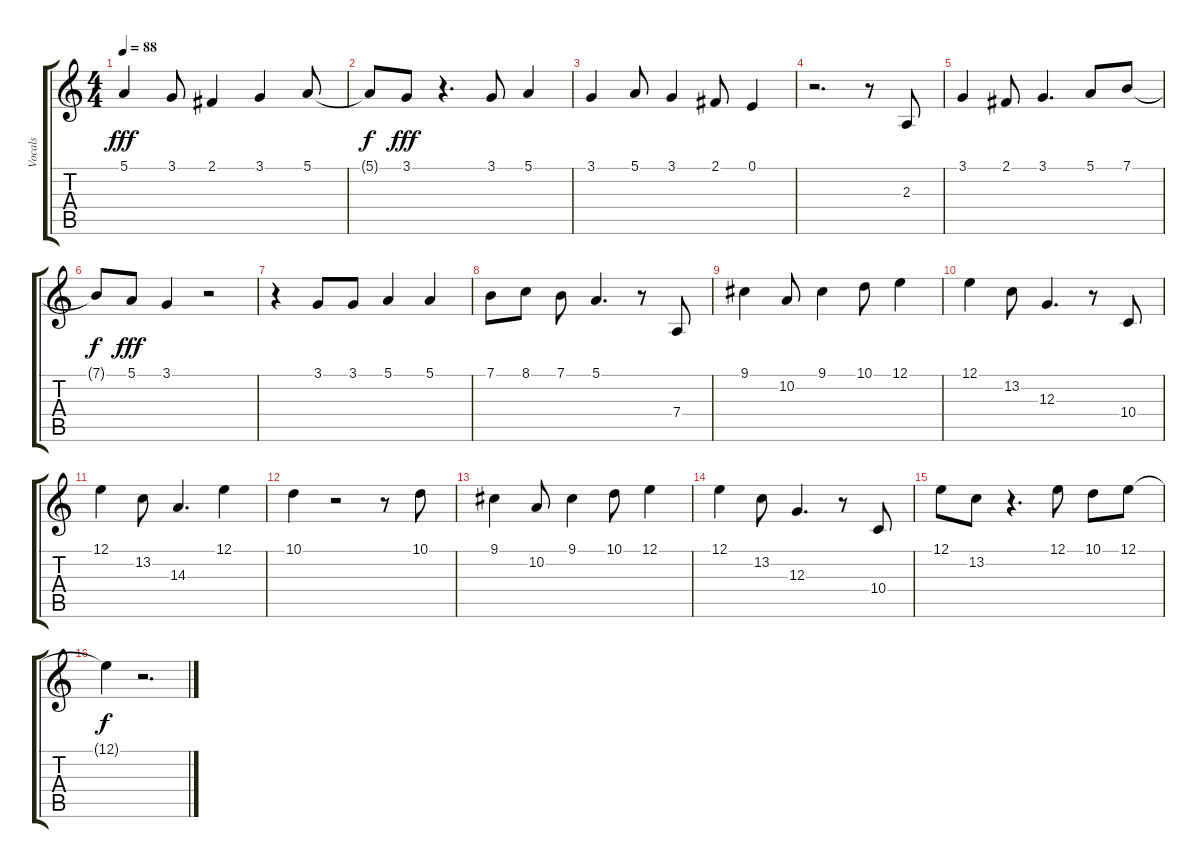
\track ("Vocals" "Vocals") {instrument lead6voice}
\staff {score tabs}
\tuning (E4 B3 G3 D3 A2 E2) {hide}
\ts (4 4)
\tempo 88
\clef g2
\ks c
5.1.4{dy fff} 3.1.8 2.1.4 3.1.4 5.1.8 |
5.1{t}.8{dy f} 3.1.8{dy fff} r.4{d} 3.1.8 5.1.4 |
3.1.4 5.1.8 3.1.4 2.1.8 0.1.4 |
r.2{d} r.8 2.3.8 |
3.1.4 2.1.8 3.1.4{d} 5.1.8 7.1.8 |
7.1{t}.8{dy f} 5.1.8{dy fff} 3.1.4 r.2 |
r.4 3.1.8 3.1.8 5.1.4 5.1.4 |
7.1.8 8.1.8 7.1.8 5.1.4{d} r.8 7.4.8 |
9.1.4 10.2.8 9.1.4 10.1.8 12.1.4 |
12.1.4 13.2.8 12.3.4{d} r.8 10.4.8 |
12.1.4 13.2.8 14.3.4{d} 12.1.4 |
10.1.4 r.2 r.8 10.1.8 |
9.1.4 10.2.8 9.1.4 10.1.8 12.1.4 |
12.1.4 13.2.8 12.3.4{d} r.8 10.4.8 |
12.1.8 13.2.8 r.4{d} 12.1.8 10.1.8 12.1.8 |
12.1{t}.4{dy f} r.2{d}
